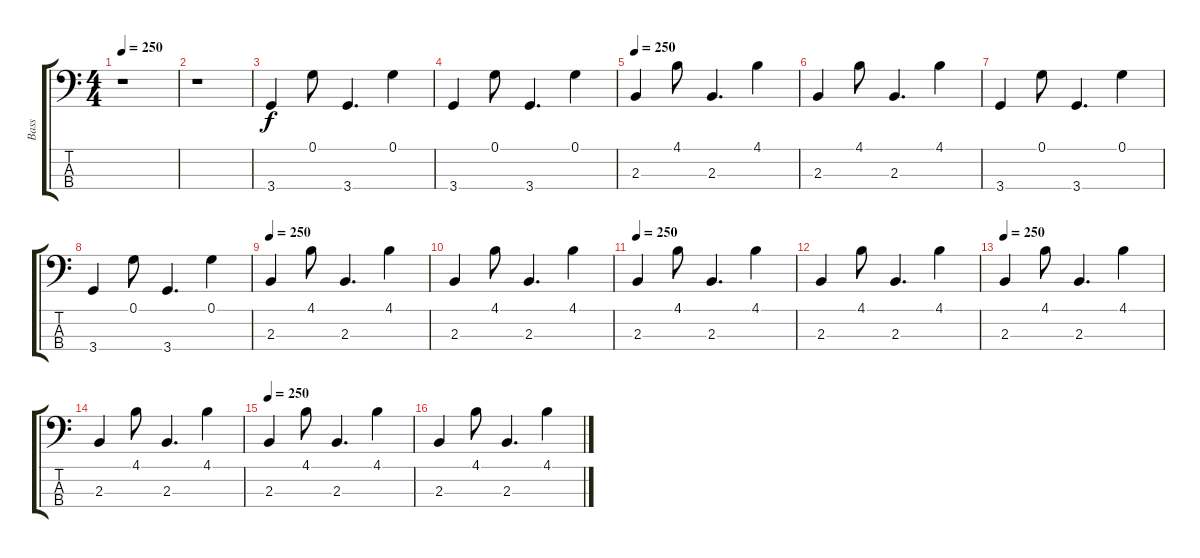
\track ("Bass" "Bass") {instrument electricbassfinger}
\staff {score tabs}
\tuning (G2 D2 A1 E1) {hide}
\ts (4 4)
\tempo 250
\clef f4
\ks c
r.1{dy f} |
r.1 |
3.4.4 0.1.8 3.4.4{d} 0.1.4 |
3.4.4 0.1.8 3.4.4{d} 0.1.4 |
\tempo 250
2.3.4 4.1.8 2.3.4{d} 4.1.4 |
2.3.4 4.1.8 2.3.4{d} 4.1.4 |
3.4.4 0.1.8 3.4.4{d} 0.1.4 |
3.4.4 0.1.8 3.4.4{d} 0.1.4 |
\tempo 250
2.3.4 4.1.8 2.3.4{d} 4.1.4 |
2.3.4 4.1.8 2.3.4{d} 4.1.4 |
\tempo 250
2.3.4 4.1.8 2.3.4{d} 4.1.4 |
2.3.4 4.1.8 2.3.4{d} 4.1.4 |
\tempo 250
2.3.4 4.1.8 2.3.4{d} 4.1.4 |
2.3.4 4.1.8 2.3.4{d} 4.1.4 |
\tempo 250
2.3.4 4.1.8 2.3.4{d} 4.1.4 |
2.3.4 4.1.8 2.3.4{d} 4.1.4
